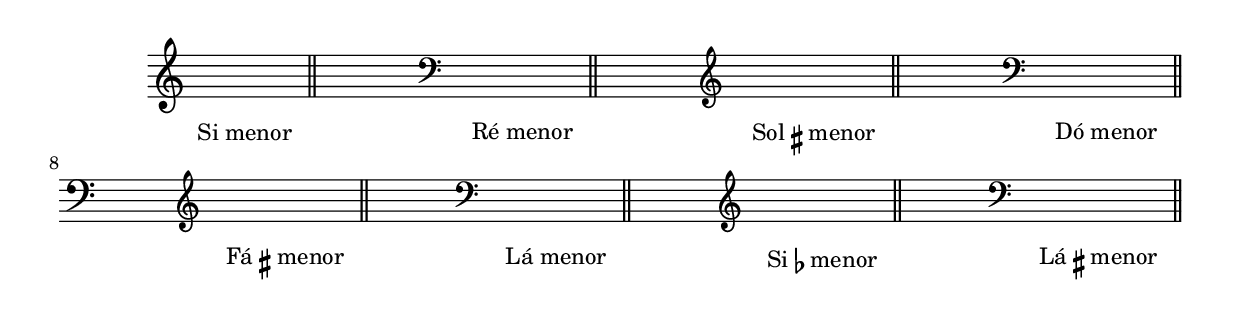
\version "2.10.0"
<<
\new Staff \with {
	\remove "Time_signature_engraver"
	\override Stem #'transparent = ##t
}

{ 	\clef treble
		\time 1/4
\hideNotes
		\override TextScript #'extra-offset = #'( -1.0 . -2.0 )
		\fatText a'_\markup { Si menor } 
		\bar "||"
		c4
		\bar " "
	\clef bass
		\fatText c_\markup { Ré menor } 
		\bar "||"
		c
		\bar " "
	\clef treble
		\fatText a'_\markup { Sol \sharp menor } 
		\bar "||"
		c
		\bar " "
	\clef bass
		\fatText c_\markup { Dó menor } 
		\bar "||"
		c
		\bar " "
	\clef treble
 		\fatText a'_\markup { Fá \sharp menor } 
		\bar "||"
		c
		\bar " "
	\clef bass
		\fatText c_\markup { Lá menor } 
		\bar "||"
		c
		\bar " "
	\clef treble
		\fatText a'_\markup { Si \flat menor } 
		\bar "||"
		c
		\bar " "
	\clef bass
		\fatText c_\markup { Lá \sharp menor } 
\unHideNotes
		\bar "||"
}

%\addlyrics{ "Si menor" \skip 4 "Ré menor" \skip 4 "Sol \sharp menor" \skip 4 "Dó menor" \skip 4 "Fá \sharp menor" \skip 4 "Lá menor" \skip 4 "Si \flat menor"  \skip 4 "Lá \sharp menor" }

>>


